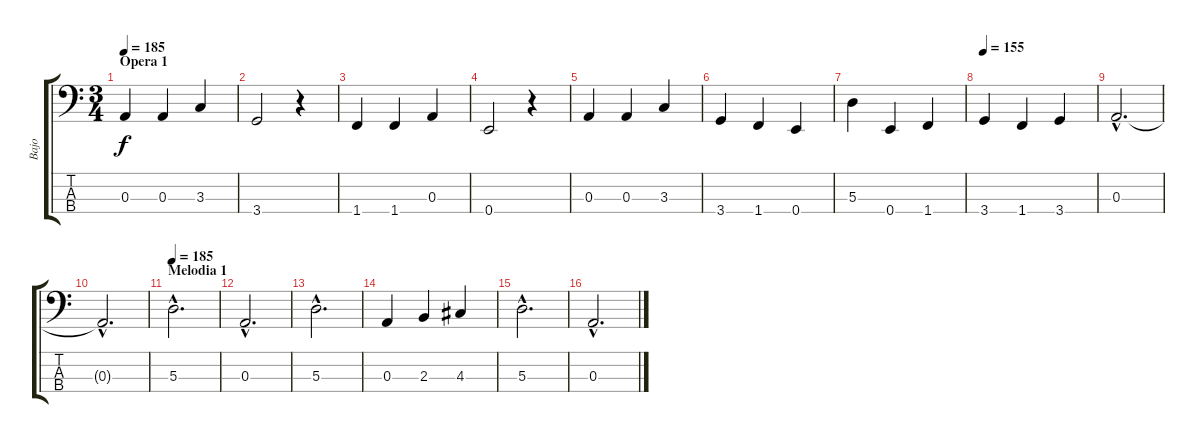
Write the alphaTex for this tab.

\track ("Bajo" "Bajo") {instrument electricbassfinger}
\staff {score tabs}
\tuning (G2 D2 A1 E1) {hide}
\ts (3 4)
\section ("" "Opera 1")
\tempo 185
\tempo 180
\tempo 185
\clef f4
\ks c
0.3.4{dy f instrument cello} 0.3.4 3.3.4 |
3.4.2 r.4 |
1.4.4 1.4.4 0.3.4 |
0.4.2 r.4 |
0.3.4 0.3.4 3.3.4 |
3.4.4 1.4.4 0.4.4 |
5.3.4 0.4.4 1.4.4 |
\tempo 155
3.4.4 1.4.4 3.4.4 |
0.3{hac}.2{d} |
0.3{hac t}.2{d} |
\section ("" "Melodia 1")
\tempo 185
5.3{hac}.2{d volume 16 instrument electricbassfinger} |
0.3{hac}.2{d} |
5.3{hac}.2{d} |
0.3.4 2.3.4 4.3.4 |
5.3{hac}.2{d} |
0.3{hac}.2{d}
